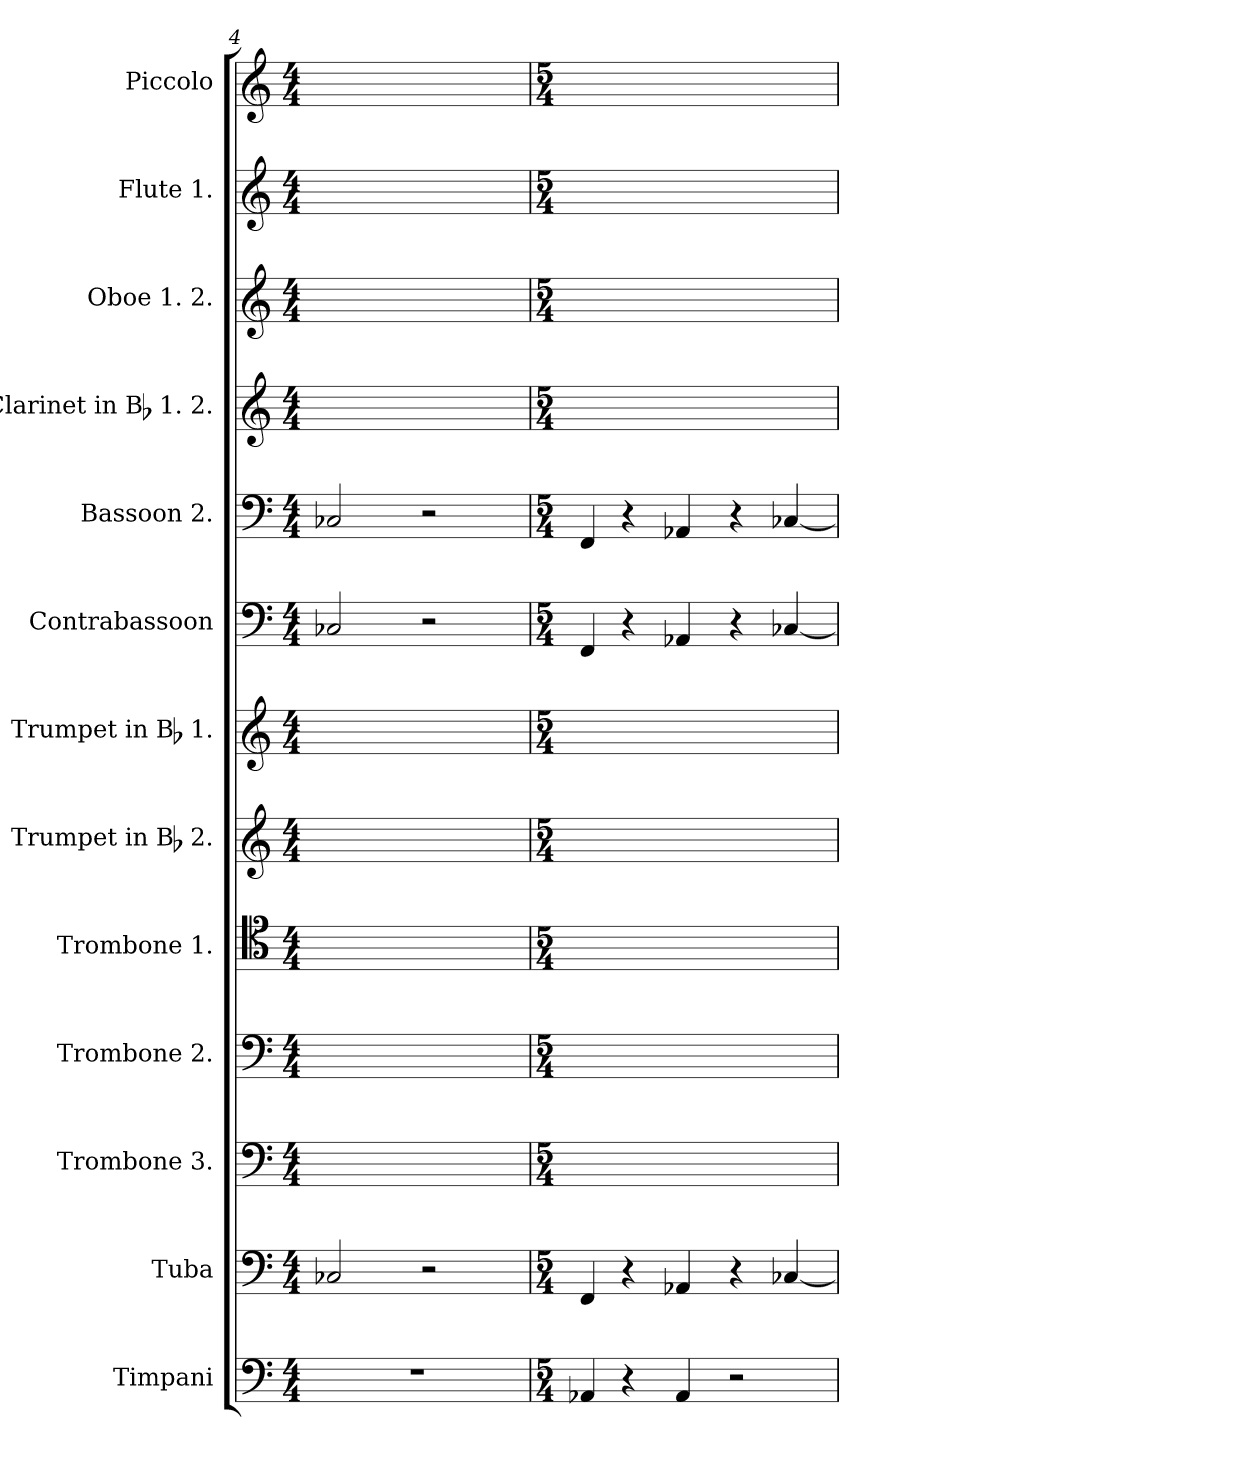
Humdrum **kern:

**kern	**kern	**kern	**kern	**kern	**kern	**kern	**kern	**kern	**kern	**kern	**kern	**kern
*part13	*part12	*part11	*part10	*part9	*part8	*part7	*part6	*part5	*part4	*part3	*part2	*part1
*staff13	*staff12	*staff11	*staff10	*staff9	*staff8	*staff7	*staff6	*staff5	*staff4	*staff3	*staff2	*staff1
*I"Timpani	*I"Tuba	*I"Trombone 3.	*I"Trombone 2.	*I"Trombone 1.	*I"Trumpet in Bb 2.	*I"Trumpet in Bb 1.	*I"Contrabassoon	*I"Bassoon 2.	*I"Clarinet in Bb 1. 2.	*I"Oboe 1. 2.	*I"Flute 1.	*I"Piccolo
*I'Timp.	*I'Tba.	*I'3.Tbn.	*I'2.Tbn.	*I'1.Tbn.	*I'2.Tpt.	*I'1.Tpt.	*I'Cbsn.	*I'2.Bsn.	*I'1.2.Cl.	*I'1.2.Ob.	*I'1.Fl.	*I'Picc.
*clefF4	*clefF4	*clefF4	*clefF4	*clefC4	*clefG2	*clefG2	*clefF4	*clefF4	*clefG2	*clefG2	*clefG2	*clefG2
*	*	*	*	*	*ITrd1c2	*ITrd1c2	*ITrd7c12	*	*ITrd1c2	*	*	*ITrd-7c-12
*k[]	*k[]	*k[]	*k[]	*k[]	*k[b-e-]	*k[b-e-]	*k[]	*k[]	*k[b-e-]	*k[]	*k[]	*k[]
*M4/4	*M4/4	*M4/4	*M4/4	*M4/4	*M4/4	*M4/4	*M4/4	*M4/4	*M4/4	*M4/4	*M4/4	*M4/4
=4	=4	=4	=4	=4	=4	=4	=4	=4	=4	=4	=4	=4
1r	2C-X	1ryy	4ryy	4ryy	4ryy	4ryy	2CC-X	2C-X	4ryy	4ryy	1ryy	4ryy
.	.	.	8ryy	8ryy	4ryy	4ryy	.	.	8ryy	4ryy	.	2.ryy
.	.	.	8ryy	8ryy	.	.	.	.	8ryy	.	.	.
.	2r	.	2ryy	8ryy	8ryy	8ryy	2r	2r	4ryy	4ryy	.	.
.	.	.	.	8ryy	8ryy	8ryy	.	.	.	.	.	.
.	.	.	.	4ryy	8ryy	8ryy	.	.	4ryy	8ryy	.	.
.	.	.	.	.	8ryy	8ryy	.	.	.	8ryy	.	.
=5	=5	=5	=5	=5	=5	=5	=5	=5	=5	=5	=5	=5
*M5/4	*M5/4	*M5/4	*M5/4	*M5/4	*M5/4	*M5/4	*M5/4	*M5/4	*M5/4	*M5/4	*M5/4	*M5/4
4AA-X	4FF	4%5ryy	4ryy	4ryy	4ryy	4ryy	4FFF	4FF	4ryy	4ryy	4%5ryy	4ryy
4r	4r	.	4ryy	4ryy	8ryy	8ryy	4r	4r	8ryy	4ryy	.	2ryy
.	.	.	.	.	8ryy	8ryy	.	.	8ryy	.	.	.
4AA-	4AA-X	.	4ryy	8ryy	8ryy	8ryy	4AAA-X	4AA-X	4ryy	4ryy	.	.
.	.	.	.	8ryy	8ryy	8ryy	.	.	.	.	.	.
2r	4r	.	2ryy	4ryy	4ryy	4ryy	4r	4r	4ryy	8ryy	.	4ryy
.	.	.	.	.	.	.	.	.	.	8ryy	.	.
.	[4C-X	.	.	8ryy	8ryy	8ryy	[4CC-X	[4C-X	4ryy	4ryy	.	8ryy
.	.	.	.	8ryy	8ryy	8ryy	.	.	.	.	.	8ryy
=	=	=	=	=	=	=	=	=	=	=	=	=
*-	*-	*-	*-	*-	*-	*-	*-	*-	*-	*-	*-	*-
